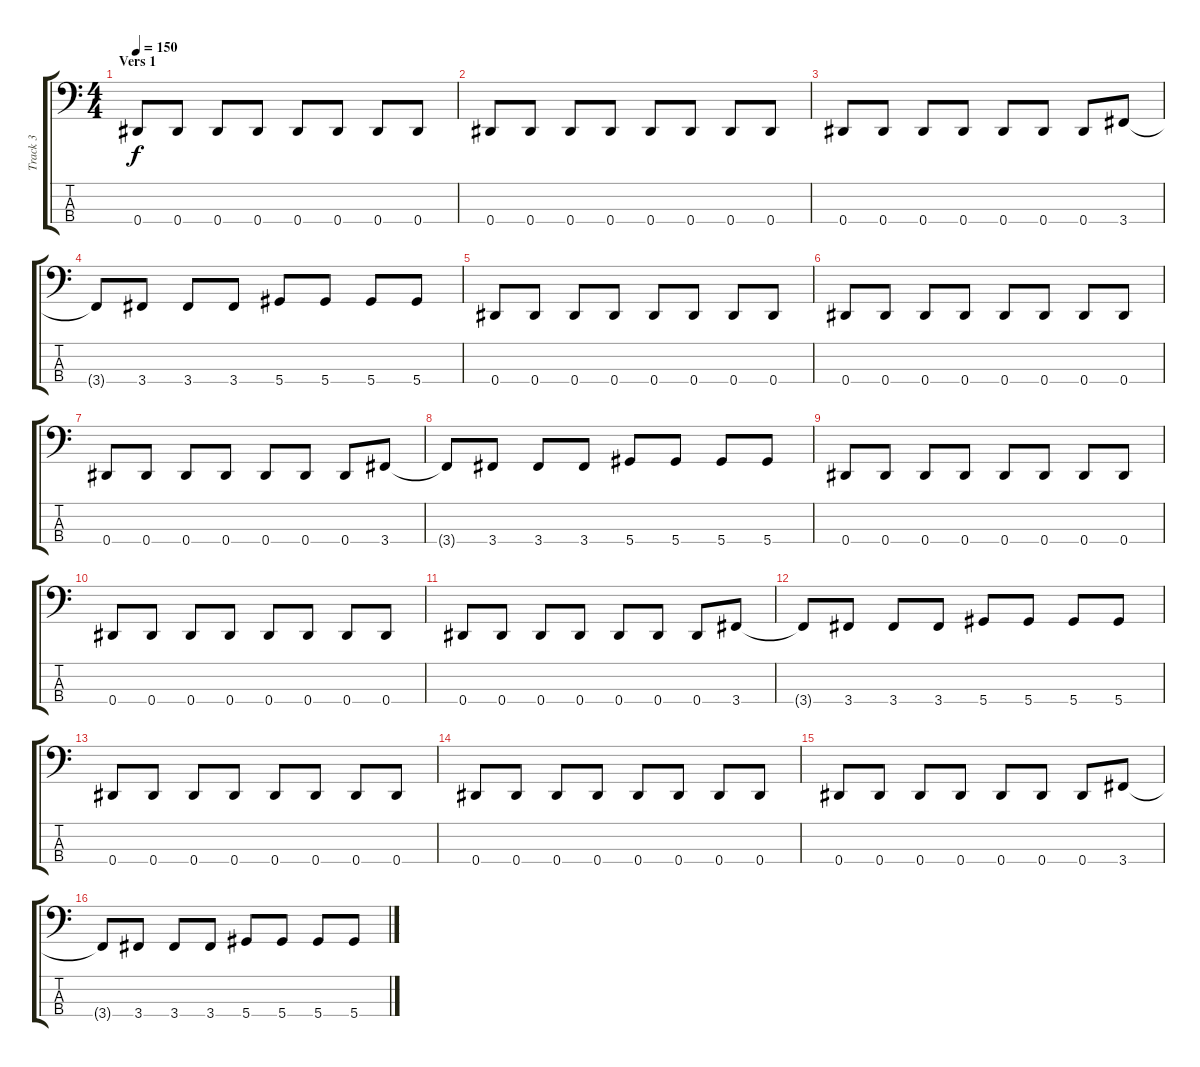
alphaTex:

\track ("Track 3" "Track 3") {instrument electricbassfinger}
\staff {score tabs}
\tuning (Gb2 Db2 Ab1 Eb1) {hide}
\ts (4 4)
\section ("" "Vers 1")
\tempo 150
\clef f4
\ks c
0.4.8{dy f} 0.4.8 0.4.8 0.4.8 0.4.8 0.4.8 0.4.8 0.4.8 |
0.4.8 0.4.8 0.4.8 0.4.8 0.4.8 0.4.8 0.4.8 0.4.8 |
0.4.8 0.4.8 0.4.8 0.4.8 0.4.8 0.4.8 0.4.8 3.4.8 |
3.4{t}.8 3.4.8 3.4.8 3.4.8 5.4.8 5.4.8 5.4.8 5.4.8 |
0.4.8 0.4.8 0.4.8 0.4.8 0.4.8 0.4.8 0.4.8 0.4.8 |
0.4.8 0.4.8 0.4.8 0.4.8 0.4.8 0.4.8 0.4.8 0.4.8 |
0.4.8 0.4.8 0.4.8 0.4.8 0.4.8 0.4.8 0.4.8 3.4.8 |
3.4{t}.8 3.4.8 3.4.8 3.4.8 5.4.8 5.4.8 5.4.8 5.4.8 |
0.4.8 0.4.8 0.4.8 0.4.8 0.4.8 0.4.8 0.4.8 0.4.8 |
0.4.8 0.4.8 0.4.8 0.4.8 0.4.8 0.4.8 0.4.8 0.4.8 |
0.4.8 0.4.8 0.4.8 0.4.8 0.4.8 0.4.8 0.4.8 3.4.8 |
3.4{t}.8 3.4.8 3.4.8 3.4.8 5.4.8 5.4.8 5.4.8 5.4.8 |
0.4.8 0.4.8 0.4.8 0.4.8 0.4.8 0.4.8 0.4.8 0.4.8 |
0.4.8 0.4.8 0.4.8 0.4.8 0.4.8 0.4.8 0.4.8 0.4.8 |
0.4.8 0.4.8 0.4.8 0.4.8 0.4.8 0.4.8 0.4.8 3.4.8 |
3.4{t}.8 3.4.8 3.4.8 3.4.8 5.4.8 5.4.8 5.4.8 5.4.8
